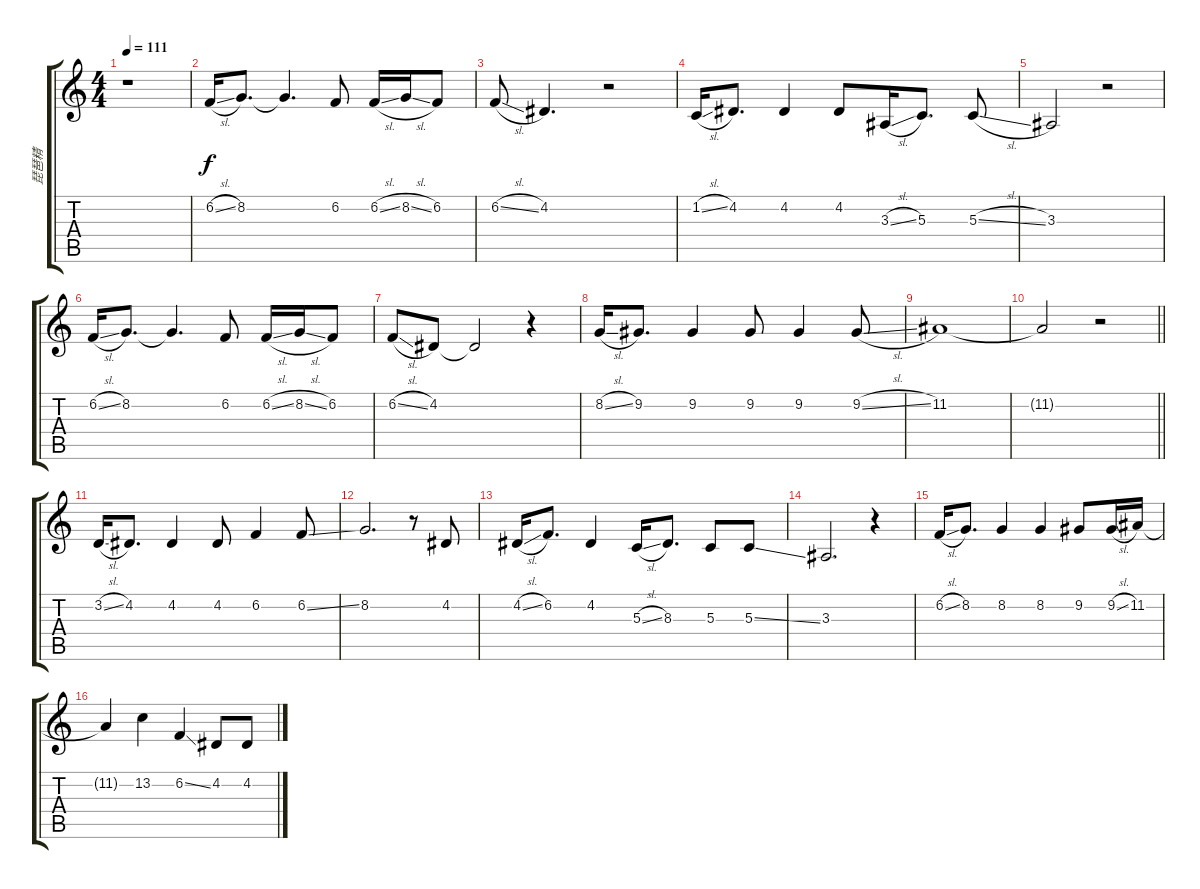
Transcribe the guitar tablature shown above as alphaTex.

\track ("琵琶精" "琵琶精") {instrument violin}
\staff {score tabs}
\tuning (E4 B3 G3 D3 A2 E2) {hide}
\ts (4 4)
\tempo 111
\clef g2
\ks c
r.1{dy f} |
6.2{sl}.16{volume 10} 8.2.8{d} 8.2{t}.4{d} 6.2.8 6.2{sl}.16 8.2{sl}.16 6.2.8 |
6.2{sl}.8 4.2.4{d} r.2 |
1.2{sl}.16 4.2.8{d} 4.2.4 4.2.8 3.3{sl}.16 5.3.8{d} 5.3{sl}.8 |
3.3.2 r.2 |
6.2{sl}.16 8.2.8{d} 8.2{t}.4{d} 6.2.8 6.2{sl}.16 8.2{sl}.16 6.2.8 |
6.2{sl}.8 4.2.8 4.2{t}.2 r.4 |
8.2{sl}.16 9.2.8{d} 9.2.4 9.2.8 9.2.4 9.2{sl}.8 |
11.2.1 |
\barLineRight lightlight
11.2{t}.2{volume 0} r.2 |
3.2{sl}.16{volume 10} 4.2.8{d} 4.2.4 4.2.8 6.2.4 6.2{ss}.8 |
8.2.2{d} r.8 4.2.8 |
4.2{sl}.16 6.2.8{d} 4.2.4 5.3{sl}.16 8.3.8{d} 5.3.8 5.3{ss}.8 |
3.3.2{d} r.4 |
6.2{sl}.16 8.2.8{d} 8.2.4 8.2.4 9.2.8 9.2{sl}.16 11.2.16 |
11.2{t}.4 13.2.4 6.2{ss}.4 4.2.8 4.2{sl}.8
